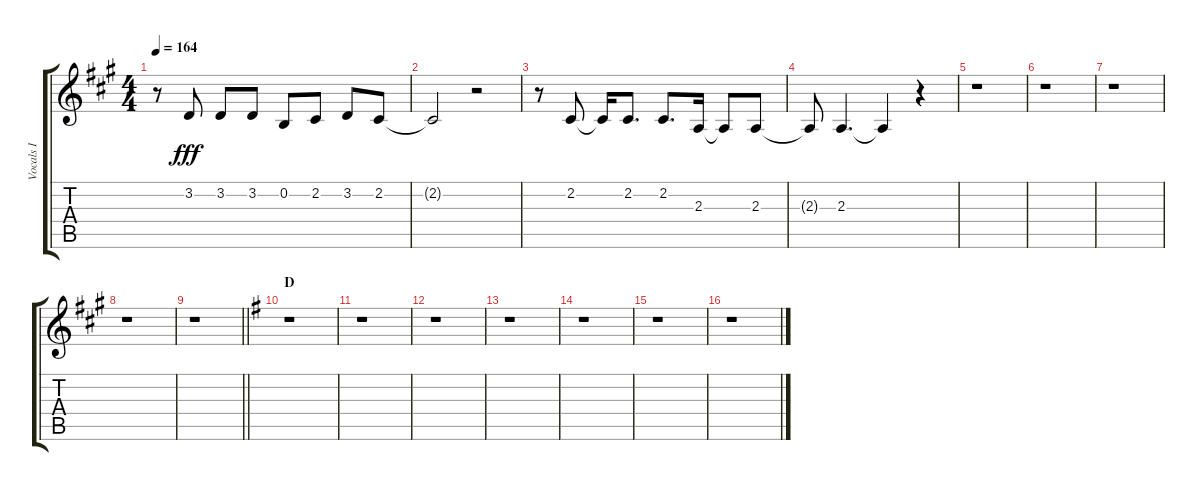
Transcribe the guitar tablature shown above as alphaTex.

\track ("Vocals I" "Vocals I") {instrument voiceoohs}
\staff {score tabs}
\tuning (E4 B3 G3 D3 A2 E2) {hide}
\ts (4 4)
\tempo 164
\clef g2
\ks a
r.8{dy fff} 3.2.8 3.2.8 3.2.8 0.2.8 2.2.8 3.2.8 2.2.8 |
2.2{t}.2 r.2 |
r.8 2.2.8 2.2{t}.16 2.2.8{d} 2.2.8{d} 2.3.16 2.3{t}.8 2.3.8 |
2.3{t}.8 2.3.4{d} 2.3{t}.4 r.4 |
r.1 |
r.1 |
r.1 |
r.1 |
\barLineRight lightlight
r.1 |
\section ("" "D")
\ks g
r.1 |
r.1 |
r.1 |
r.1 |
r.1 |
r.1 |
r.1
